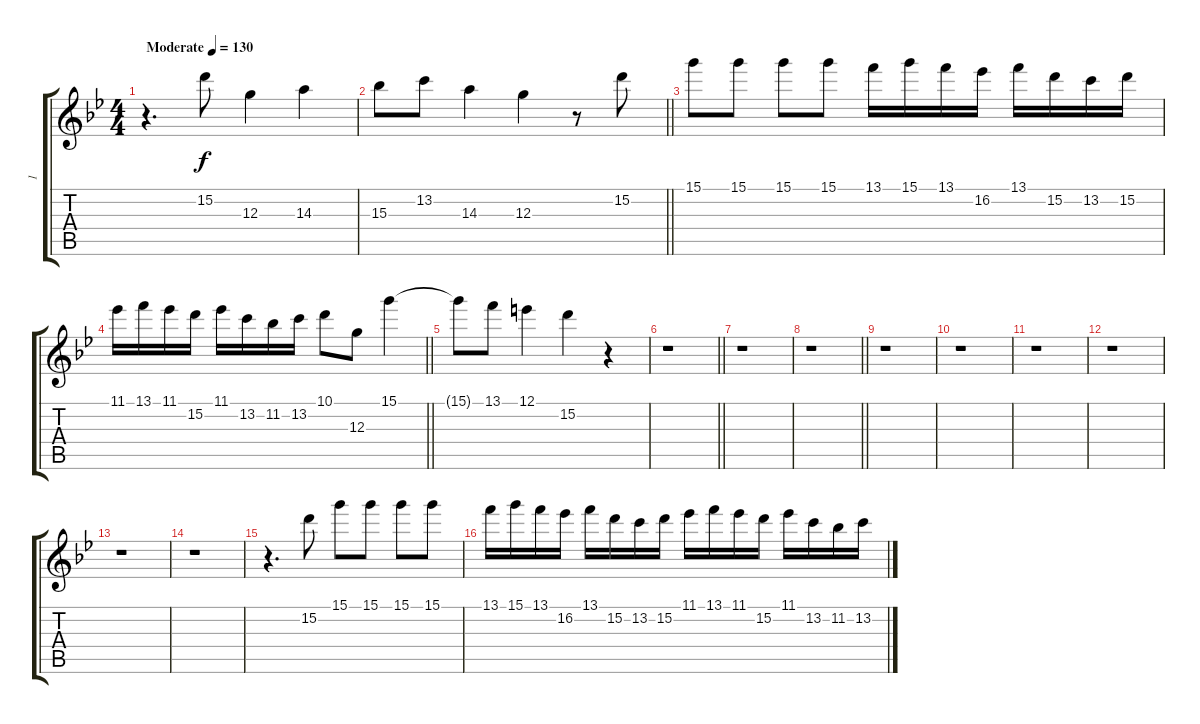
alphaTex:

\track ("1" "1") {instrument overdrivenguitar}
\staff {score tabs}
\tuning (E4 B3 G3 D3 A2 E2) {hide}
\ts (4 4)
\tempo (130 "Moderate")
\clef g2
\ks gminor
r.4{d dy f instrument overdrivenguitar} 15.2.8 12.3.4 14.3.4 |
\barLineRight lightlight
15.3.8 13.2.8 14.3.4 12.3.4 r.8 15.2.8 |
15.1.8 15.1.8 15.1.8 15.1.8 13.1.16 15.1.16 13.1.16 16.2.16 13.1.16 15.2.16 13.2.16 15.2.16 |
\barLineRight lightlight
11.1.16 13.1.16 11.1.16 15.2.16 11.1.16 13.2.16 11.2.16 13.2.16 10.1.8 12.3.8 15.1.4 |
15.1{t}.8 13.1.8 12.1.4 15.2.4 r.4 |
\barLineRight lightlight
r.1 |
r.1 |
\barLineRight lightlight
r.1 |
r.1 |
r.1 |
r.1 |
r.1 |
r.1 |
r.1 |
r.4{d} 15.2.8 15.1.8 15.1.8 15.1.8 15.1.8 |
13.1.16 15.1.16 13.1.16 16.2.16 13.1.16 15.2.16 13.2.16 15.2.16 11.1.16 13.1.16 11.1.16 15.2.16 11.1.16 13.2.16 11.2.16 13.2.16
